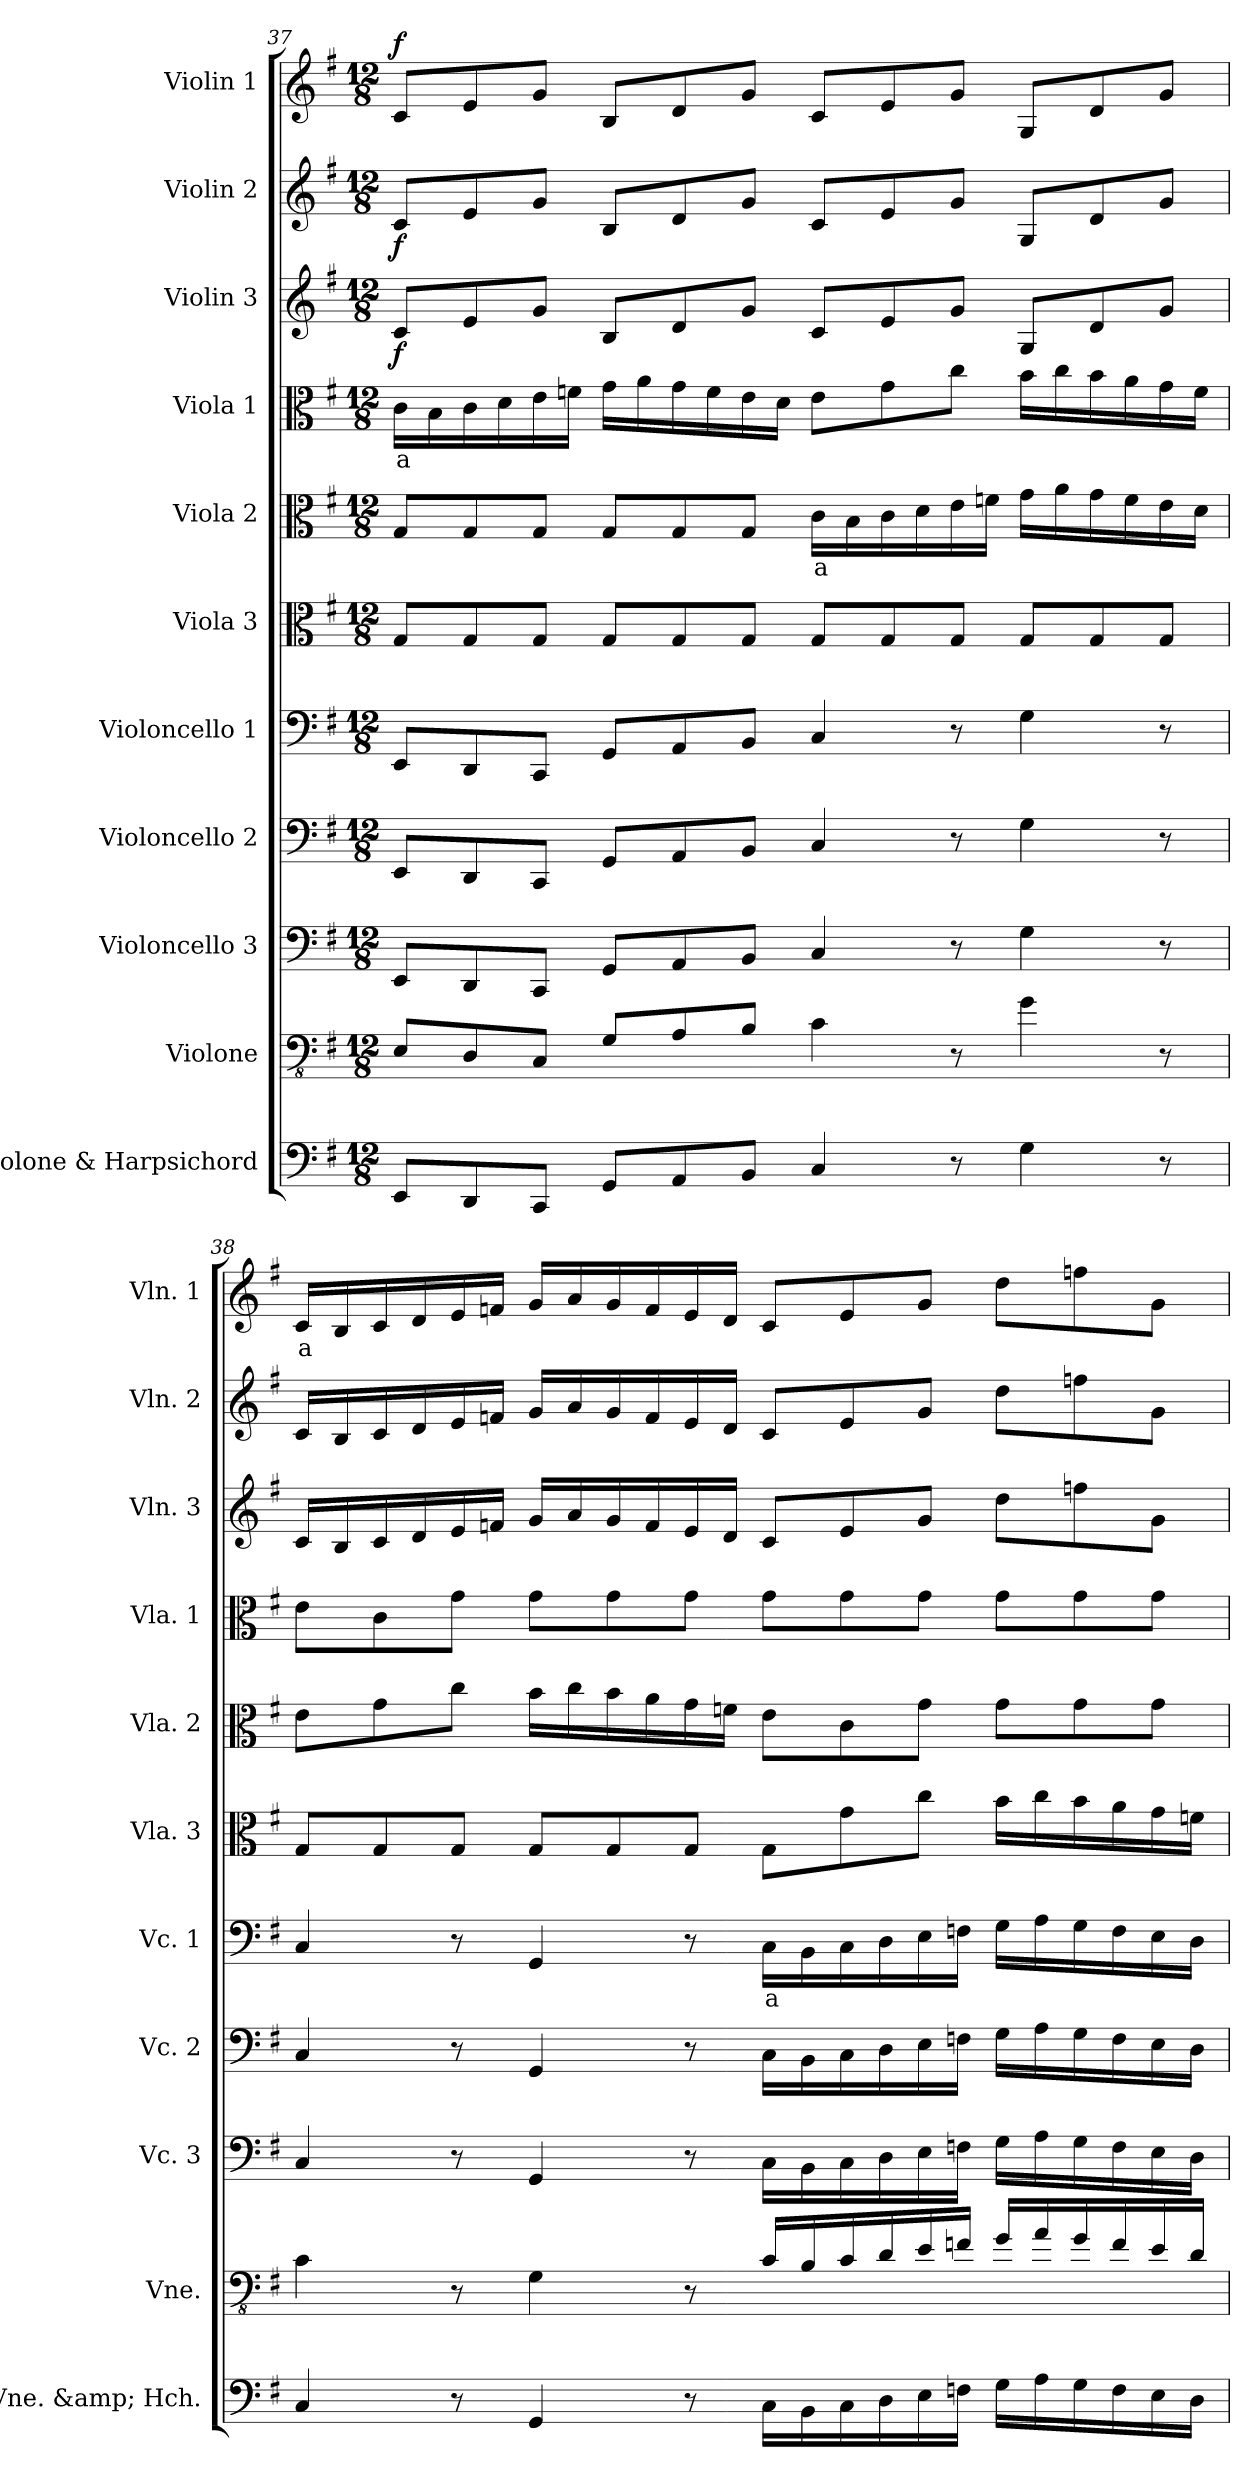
**kern	**kern	**kern	**kern	**kern	**text	**kern	**kern	**text	**kern	**text	**kern	**dynam	**kern	**dynam	**kern	**text	**dynam
*part11	*part10	*part9	*part8	*part7	*part7	*part6	*part5	*part5	*part4	*part4	*part3	*part3	*part2	*part2	*part1	*part1	*part1
*staff11	*staff10	*staff9	*staff8	*staff7	*staff7	*staff6	*staff5	*staff5	*staff4	*staff4	*staff3	*staff3	*staff2	*staff2	*staff1	*staff1	*staff1
*I"Violone &amp; Harpsichord	*I"Violone	*I"Violoncello 3	*I"Violoncello 2	*I"Violoncello 1	*	*I"Viola 3	*I"Viola 2	*	*I"Viola 1	*	*I"Violin 3	*	*I"Violin 2	*	*I"Violin 1	*	*
*I'Vne. &amp; Hch.	*I'Vne.	*I'Vc. 3	*I'Vc. 2	*I'Vc. 1	*	*I'Vla. 3	*I'Vla. 2	*	*I'Vla. 1	*	*I'Vln. 3	*	*I'Vln. 2	*	*I'Vln. 1	*	*
*clefF4	*clefFv4	*clefF4	*clefF4	*clefF4	*	*clefC3	*clefC3	*	*clefC3	*	*clefG2	*	*clefG2	*	*clefG2	*	*
*	*ITrd7c12	*	*	*	*	*	*	*	*	*	*	*	*	*	*	*	*
*k[f#]	*k[f#]	*k[f#]	*k[f#]	*k[f#]	*	*k[f#]	*k[f#]	*	*k[f#]	*	*k[f#]	*	*k[f#]	*	*k[f#]	*	*
*M12/8	*M12/8	*M12/8	*M12/8	*M12/8	*	*M12/8	*M12/8	*	*M12/8	*	*M12/8	*	*M12/8	*	*M12/8	*	*
=37	=37	=37	=37	=37	=37	=37	=37	=37	=37	=37	=37	=37	=37	=37	=37	=37	=37
!	!	!	!	!	!	!	!	!	!	!LO:LY:color=#FF0000	!	!LO:DY:b	!	!LO:DY:b	!	!	!LO:DY:b
8EE/L	8EEE/L	8EE/L	8EE/L	8EE/L	.	8G/L	8G/L	.	16c\LL	a	8c/L	f	8c/L	f	8c/L	.	f
.	.	.	.	.	.	.	.	.	16B\	.	.	.	.	.	.	.	.
8DD/	8DDD/	8DD/	8DD/	8DD/	.	8G/	8G/	.	16c\	.	8e/	.	8e/	.	8e/	.	.
.	.	.	.	.	.	.	.	.	16d\	.	.	.	.	.	.	.	.
8CC/J	8CCC/J	8CC/J	8CC/J	8CC/J	.	8G/J	8G/J	.	16e\	.	8g/J	.	8g/J	.	8g/J	.	.
.	.	.	.	.	.	.	.	.	16fn\JJ	.	.	.	.	.	.	.	.
8GG/L	8GGG/L	8GG/L	8GG/L	8GG/L	.	8G/L	8G/L	.	16g\LL	.	8B/L	.	8B/L	.	8B/L	.	.
.	.	.	.	.	.	.	.	.	16a\	.	.	.	.	.	.	.	.
8AA/	8AAA/	8AA/	8AA/	8AA/	.	8G/	8G/	.	16g\	.	8d/	.	8d/	.	8d/	.	.
.	.	.	.	.	.	.	.	.	16f\	.	.	.	.	.	.	.	.
8BB/J	8BBB/J	8BB/J	8BB/J	8BB/J	.	8G/J	8G/J	.	16e\	.	8g/J	.	8g/J	.	8g/J	.	.
.	.	.	.	.	.	.	.	.	16d\JJ	.	.	.	.	.	.	.	.
!	!	!	!	!	!	!	!	!LO:LY:color=#FF0000	!	!	!	!	!	!	!	!	!
4C/	4CC	4C/	4C/	4C/	.	8G/L	16c\LL	a	8e\L	.	8c/L	.	8c/L	.	8c/L	.	.
.	.	.	.	.	.	.	16B\	.	.	.	.	.	.	.	.	.	.
.	.	.	.	.	.	8G/	16c\	.	8g\	.	8e/	.	8e/	.	8e/	.	.
.	.	.	.	.	.	.	16d\	.	.	.	.	.	.	.	.	.	.
8r	8r	8r	8r	8r	.	8G/J	16e\	.	8cc\J	.	8g/J	.	8g/J	.	8g/J	.	.
.	.	.	.	.	.	.	16fn\JJ	.	.	.	.	.	.	.	.	.	.
4G\	4GG	4G\	4G\	4G\	.	8G/L	16g\LL	.	16b\LL	.	8G/L	.	8G/L	.	8G/L	.	.
.	.	.	.	.	.	.	16a\	.	16cc\	.	.	.	.	.	.	.	.
.	.	.	.	.	.	8G/	16g\	.	16b\	.	8d/	.	8d/	.	8d/	.	.
.	.	.	.	.	.	.	16f\	.	16a\	.	.	.	.	.	.	.	.
8r	8r	8r	8r	8r	.	8G/J	16e\	.	16g\	.	8g/J	.	8g/J	.	8g/J	.	.
.	.	.	.	.	.	.	16d\JJ	.	16f\JJ	.	.	.	.	.	.	.	.
=38	=38	=38	=38	=38	=38	=38	=38	=38	=38	=38	=38	=38	=38	=38	=38	=38	=38
!	!	!	!	!	!	!	!	!	!	!	!	!	!	!	!	!LO:LY:color=#FF0000	!
4C/	4CC	4C/	4C/	4C/	.	8G/L	8e\L	.	8e\L	.	16c/LL	.	16c/LL	.	16c/LL	a	.
.	.	.	.	.	.	.	.	.	.	.	16B/	.	16B/	.	16B/	.	.
.	.	.	.	.	.	8G/	8g\	.	8c\	.	16c/	.	16c/	.	16c/	.	.
.	.	.	.	.	.	.	.	.	.	.	16d/	.	16d/	.	16d/	.	.
8r	8r	8r	8r	8r	.	8G/J	8cc\J	.	8g\J	.	16e/	.	16e/	.	16e/	.	.
.	.	.	.	.	.	.	.	.	.	.	16fn/JJ	.	16fn/JJ	.	16fn/JJ	.	.
4GG/	4GGG	4GG/	4GG/	4GG/	.	8G/L	16b\LL	.	8g\L	.	16g/LL	.	16g/LL	.	16g/LL	.	.
.	.	.	.	.	.	.	16cc\	.	.	.	16a/	.	16a/	.	16a/	.	.
.	.	.	.	.	.	8G/	16b\	.	8g\	.	16g/	.	16g/	.	16g/	.	.
.	.	.	.	.	.	.	16a\	.	.	.	16f/	.	16f/	.	16f/	.	.
8r	8r	8r	8r	8r	.	8G/J	16g\	.	8g\J	.	16e/	.	16e/	.	16e/	.	.
.	.	.	.	.	.	.	16fn\JJ	.	.	.	16d/JJ	.	16d/JJ	.	16d/JJ	.	.
!	!	!	!	!	!LO:LY:color=#FF0000	!	!	!	!	!	!	!	!	!	!	!	!
16C\LL	16CC/LL	16C\LL	16C\LL	16C\LL	a	8G\L	8e\L	.	8g\L	.	8c/L	.	8c/L	.	8c/L	.	.
16BB\	16BBB/	16BB\	16BB\	16BB\	.	.	.	.	.	.	.	.	.	.	.	.	.
16C\	16CC/	16C\	16C\	16C\	.	8g\	8c\	.	8g\	.	8e/	.	8e/	.	8e/	.	.
16D\	16DD/	16D\	16D\	16D\	.	.	.	.	.	.	.	.	.	.	.	.	.
16E\	16EE/	16E\	16E\	16E\	.	8cc\J	8g\J	.	8g\J	.	8g/J	.	8g/J	.	8g/J	.	.
16Fn\JJ	16FFn/JJ	16Fn\JJ	16Fn\JJ	16Fn\JJ	.	.	.	.	.	.	.	.	.	.	.	.	.
16G\LL	16GG/LL	16G\LL	16G\LL	16G\LL	.	16b\LL	8g\L	.	8g\L	.	8dd\L	.	8dd\L	.	8dd\L	.	.
16A\	16AA/	16A\	16A\	16A\	.	16cc\	.	.	.	.	.	.	.	.	.	.	.
16G\	16GG/	16G\	16G\	16G\	.	16b\	8g\	.	8g\	.	8ffn\	.	8ffn\	.	8ffn\	.	.
16F\	16FF/	16F\	16F\	16F\	.	16a\	.	.	.	.	.	.	.	.	.	.	.
16E\	16EE/	16E\	16E\	16E\	.	16g\	8g\J	.	8g\J	.	8g\J	.	8g\J	.	8g\J	.	.
16D\JJ	16DD/JJ	16D\JJ	16D\JJ	16D\JJ	.	16fn\JJ	.	.	.	.	.	.	.	.	.	.	.
=	=	=	=	=	=	=	=	=	=	=	=	=	=	=	=	=	=
*-	*-	*-	*-	*-	*-	*-	*-	*-	*-	*-	*-	*-	*-	*-	*-	*-	*-
